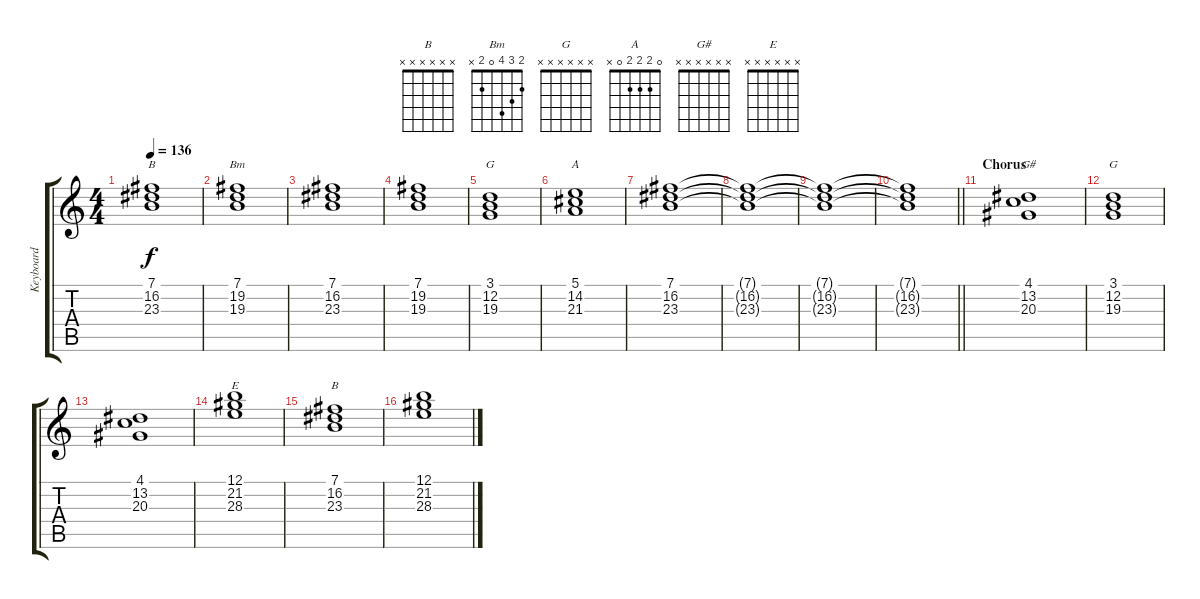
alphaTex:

\track ("Keyboard" "Keyboard") {instrument drawbarorgan}
\staff {score tabs}
\tuning (E4 B3 G3 D3 A2 E2) {hide}
\chord ("B" 2 4 4 4 2 x) {barre 2}
\chord ("Bm" 2 3 4 0 2 x)
\chord ("G" 3 0 0 0 2 3)
\chord ("A" 0 2 2 2 0 x)
\chord ("G#" x x x x x x)
\chord ("G" x x x x x x)
\chord ("E" x x x x x x)
\chord ("B" x x x x x x)
\ts (4 4)
\tempo 136
\clef g2
\ks c
(7.1 16.2 23.3).1{ch "B" dy f} |
(7.1 19.2 19.3).1{ch "Bm"} |
(7.1 16.2 23.3).1 |
(7.1 19.2 19.3).1 |
(3.1 12.2 19.3).1{ch "G"} |
(5.1 14.2 21.3).1{ch "A"} |
(7.1 16.2 23.3).1 |
(7.1{t} 16.2{t} 23.3{t}).1 |
(7.1{t} 16.2{t} 23.3{t}).1 |
\barLineRight lightlight
(7.1{t} 16.2{t} 23.3{t}).1 |
\section ("" "Chorus")
(4.1 13.2 20.3).1{ch "G#"} |
(3.1 12.2 19.3).1{ch "G"} |
(4.1 13.2 20.3).1 |
(12.1 21.2 28.3).1{ch "E"} |
(7.1 16.2 23.3).1{ch "B"} |
(12.1 21.2 28.3).1
